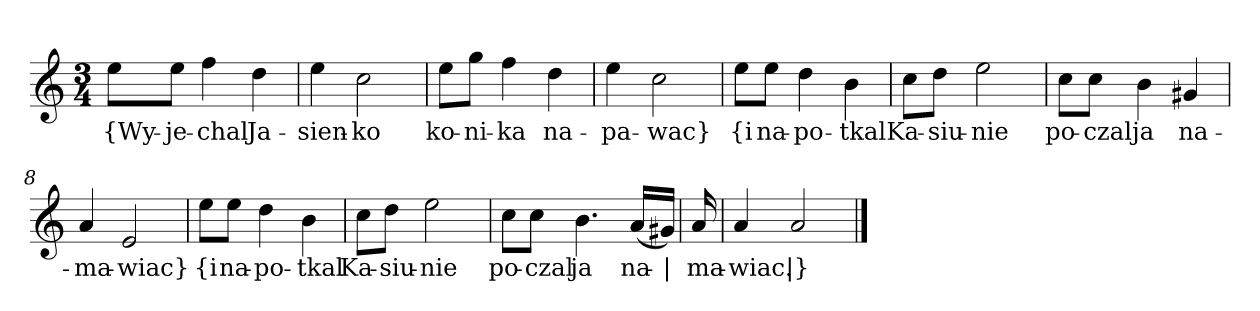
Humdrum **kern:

**kern	**text
*part1	*part1
*staff1	*staff1
*clefG2	*
*k[]	*
*a:	*
*M3/4	*
=	=
8ee\L	{Wy-
8ee\J	-je-
4ff	-chal
4dd	Ja-
=2	=2
4ee	-sien-
2cc	-ko
=3	=3
8ee\L	ko-
8gg\J	-ni-
4ff	-ka
4dd	na-
=4	=4
4ee	-pa-
2cc	-wac}
=5y	=5y
8ee\L	{i
8ee\J	na-
4dd	-po-
4b	-tkal
=6	=6
8cc\L	Ka-
8dd\J	-siu-
2ee	-nie
=7	=7
8cc\L	po-
8cc\J	-czal
4b	ja
4g#X	na-
=8	=8
4a	-ma-
2e	-wiac}
=9y	=9y
8ee\L	{i
8ee\J	na-
4dd	-po-
4b	-tkal
=10	=10
8cc\L	Ka-
8dd\J	-siu-
2ee	-nie
=11	=11
8cc\L	po-
8cc\J	-czal
4.b	ja
(16a/LL	na-
16g#X/JJ)	|
=12y	=12y
16a	-ma-
=13	=13
4a	-wiac.
2a	|}
==	==
*-	*-
